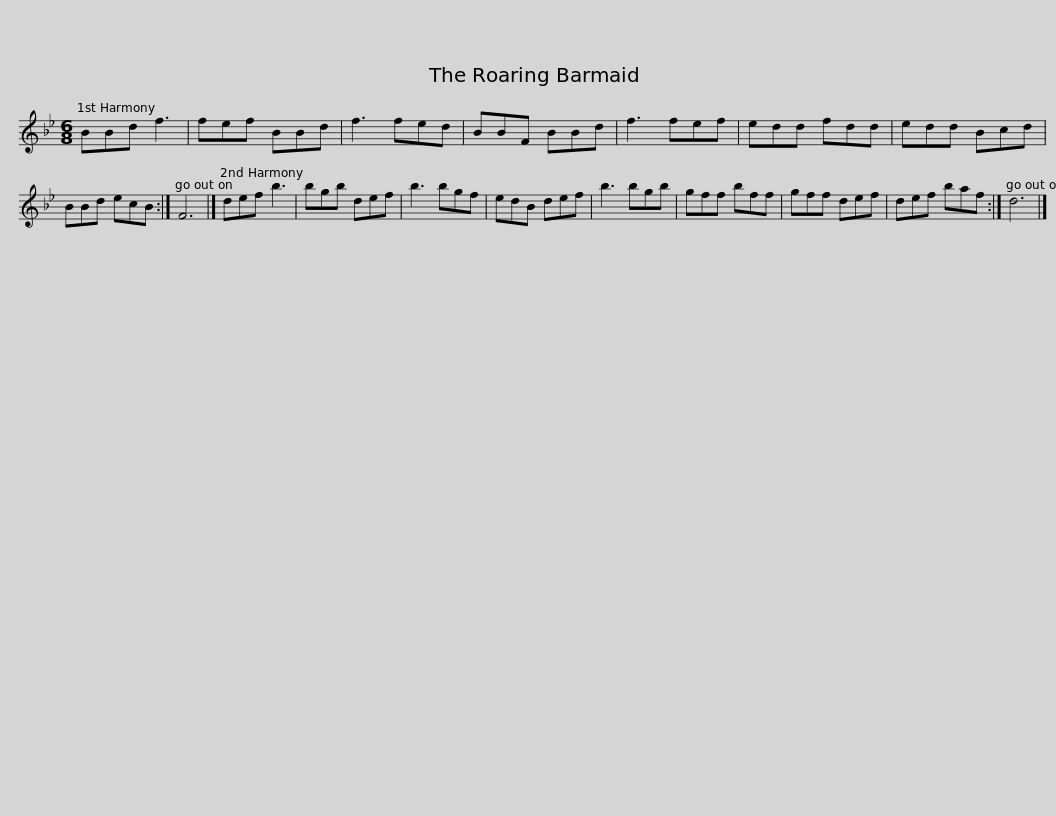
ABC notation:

X:1
L:1/8
M:6/8
I:linebreak $
K:Bb
V:1 treble
V:1
 BBd f3 | fef BBd | f3 fed | BBF BBd | f3 fef | %5
 edd fdd | edd Bcd | BBd ecB :|$ F6 |] def b3 | %10
 bgb def | b3 bgf | edB def | b3 bgb | gff bff | %15
 gff def |$ def baf :| d6 |] %18
